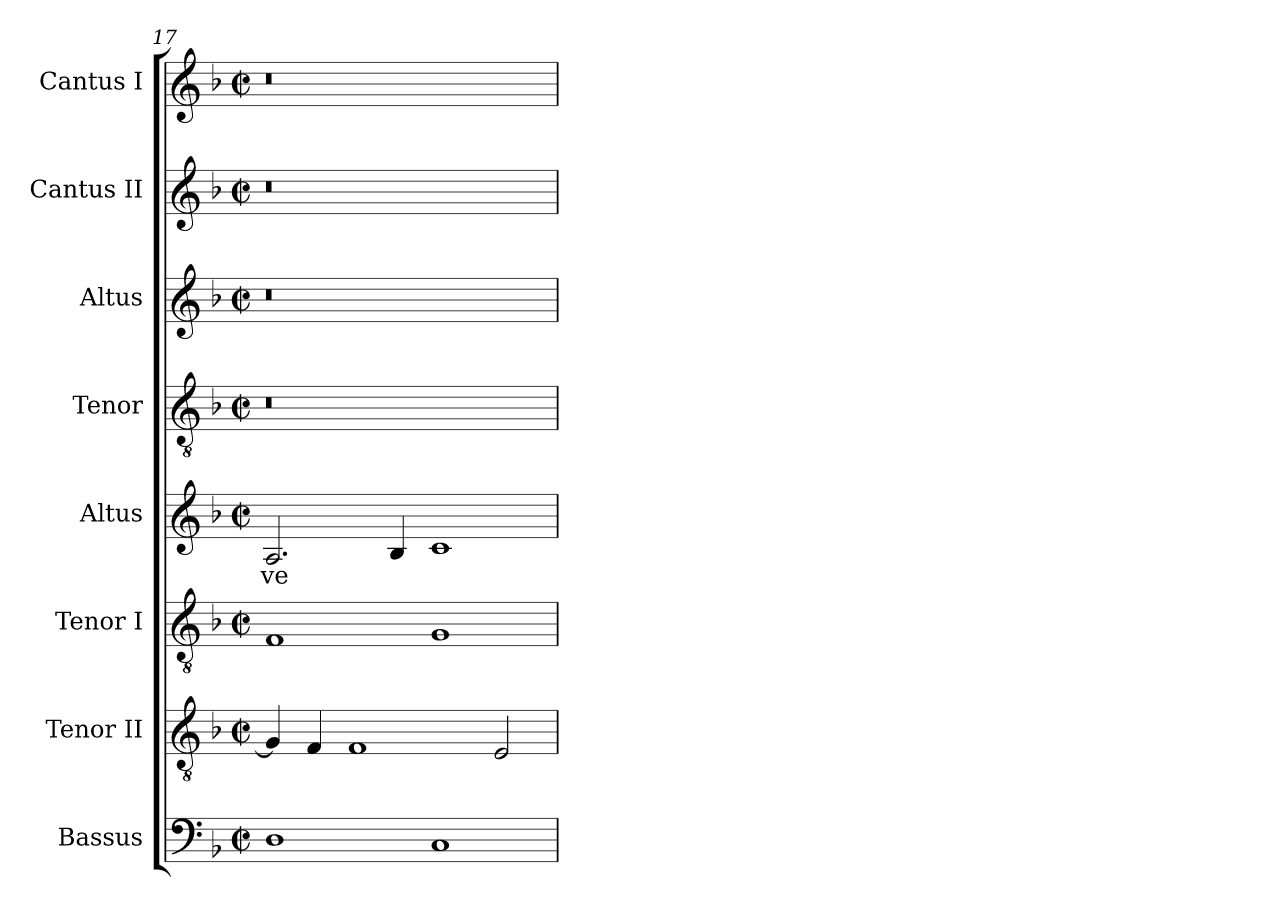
**kern	**kern	**kern	**kern	**text	**kern	**kern	**kern	**kern
*part8	*part7	*part6	*part5	*part5	*part4	*part3	*part2	*part1
*staff8	*staff7	*staff6	*staff5	*staff5	*staff4	*staff3	*staff2	*staff1
*I"Bassus	*I"Tenor II	*I"Tenor I	*I"Altus	*	*I"Tenor	*I"Altus	*I"Cantus II	*I"Cantus I
*clefF4	*clefGv2	*clefGv2	*clefG2	*	*clefGv2	*clefG2	*clefG2	*clefG2
*k[b-]	*k[b-]	*k[b-]	*k[b-]	*	*k[b-]	*k[b-]	*k[b-]	*k[b-]
*F:	*F:	*F:	*F:	*	*F:	*F:	*F:	*F:
*M2/2	*M2/2	*M2/2	*M2/2	*	*M2/2	*M2/2	*M2/2	*M2/2
*met(c|)	*met(c|)	*met(c|)	*met(c|)	*	*met(c|)	*met(c|)	*met(c|)	*met(c|)
=17	=17	=17	=17	=17	=17	=17	=17	=17
!	!	!	!	!LO:LY:b:cj	!	!	!	!
1D	4G/]	1F	2.A/	ve	0r	0r	0r	0r
.	4F/	.	.	.	.	.	.	.
.	1F	.	.	.	.	.	.	.
.	.	.	4B-/	.	.	.	.	.
1C	.	1G	1c	.	.	.	.	.
.	2E/	.	.	.	.	.	.	.
=	=	=	=	=	=	=	=	=
*-	*-	*-	*-	*-	*-	*-	*-	*-
